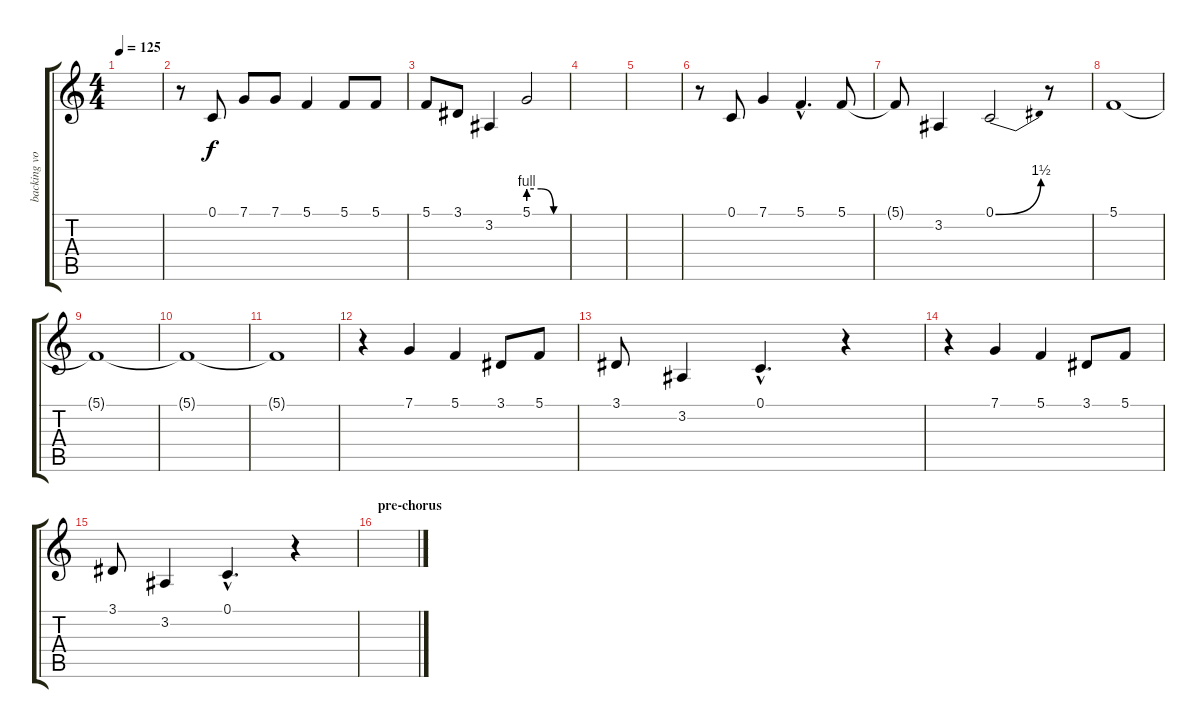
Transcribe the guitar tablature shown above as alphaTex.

\track ("backing vocals" "backing vo") {instrument piccolo}
\staff {score tabs}
\tuning (C4 G3 Eb3 Bb2 F2 C2) {hide}
\ts (4 4)
\tempo 125
\clef g2
\ks c
|
r.8 0.1.8 7.1.8 7.1.8 5.1.4 5.1.8 5.1.8 |
5.1.8 3.1.8 3.2.4 5.1{be (custom 0 4 20 4 40 0 60 0)}.2 |
|
|
r.8 0.1.8 7.1.4 5.1{hac}.4{d} 5.1.8 |
5.1{t}.8 3.2.4 0.1{be (bend 0 0 60 6)}.2 r.8 |
\section ("" "")
5.1.1 |
5.1{t}.1 |
5.1{t}.1 |
5.1{t}.1 |
r.4 7.1.4 5.1.4 3.1.8 5.1.8 |
3.1.8 3.2.4 0.1{hac}.4{d} r.4 |
r.4 7.1.4 5.1.4 3.1.8 5.1.8 |
3.1.8 3.2.4 0.1{hac}.4{d} r.4 |
\section ("" "pre-chorus")
